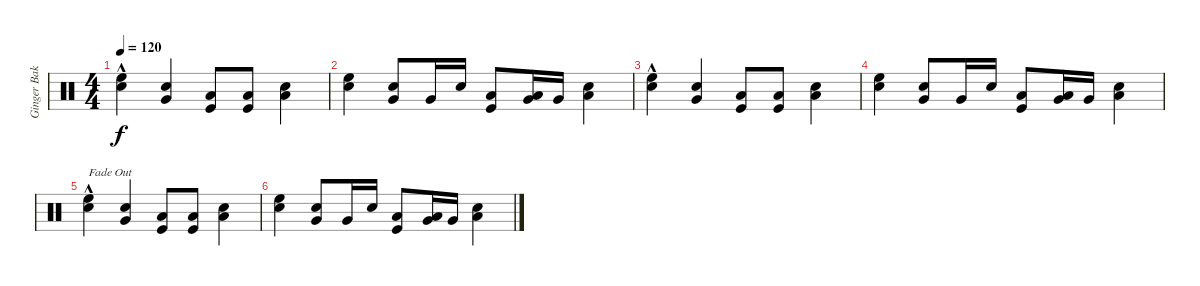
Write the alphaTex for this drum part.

\track ("Ginger Baker" "Ginger Bak") {instrument percussion}
\staff {score}
\articulation defaults
\ts (4 4)
\tempo 120
\clef neutral
\ks c
("Electric Snare (hit)"{hac} "High Floor Tom (hit)").4{dy f} ("Electric Snare (hit)" "Very Low Tom (hit)").4 ("Low Tom (hit)" "Kick (hit)").8 ("Low Tom (hit)" "Kick (hit)").8 ("Snare (hit) 2" "Low Tom (hit)").4 |
("Electric Snare (hit)" "High Floor Tom (hit)").4 ("Electric Snare (hit)" "Very Low Tom (hit)").8 "Very Low Tom (hit)".16 "Electric Snare (hit)".16 ("Low Tom (hit)" "Kick (hit)").8 ("Low Tom (hit)" "Very Low Tom (hit)").16 "Very Low Tom (hit)".16 ("Snare (hit) 2" "Low Tom (hit)").4 |
("Electric Snare (hit)"{hac} "High Floor Tom (hit)").4 ("Electric Snare (hit)" "Very Low Tom (hit)").4 ("Low Tom (hit)" "Kick (hit)").8 ("Low Tom (hit)" "Kick (hit)").8 ("Snare (hit) 2" "Low Tom (hit)").4 |
("Electric Snare (hit)" "High Floor Tom (hit)").4 ("Electric Snare (hit)" "Very Low Tom (hit)").8 "Very Low Tom (hit)".16 "Electric Snare (hit)".16 ("Low Tom (hit)" "Kick (hit)").8 ("Low Tom (hit)" "Very Low Tom (hit)").16 "Very Low Tom (hit)".16 ("Snare (hit) 2" "Low Tom (hit)").4 |
("Electric Snare (hit)"{hac} "High Floor Tom (hit)").4{txt "Fade Out" volume 4} ("Electric Snare (hit)" "Very Low Tom (hit)").4 ("Low Tom (hit)" "Kick (hit)").8 ("Low Tom (hit)" "Kick (hit)").8 ("Snare (hit) 2" "Low Tom (hit)").4 |
("Electric Snare (hit)" "High Floor Tom (hit)").4{volume 0} ("Electric Snare (hit)" "Very Low Tom (hit)").8 "Very Low Tom (hit)".16 "Electric Snare (hit)".16 ("Low Tom (hit)" "Kick (hit)").8 ("Low Tom (hit)" "Very Low Tom (hit)").16 "Very Low Tom (hit)".16 ("Snare (hit) 2" "Low Tom (hit)").4
